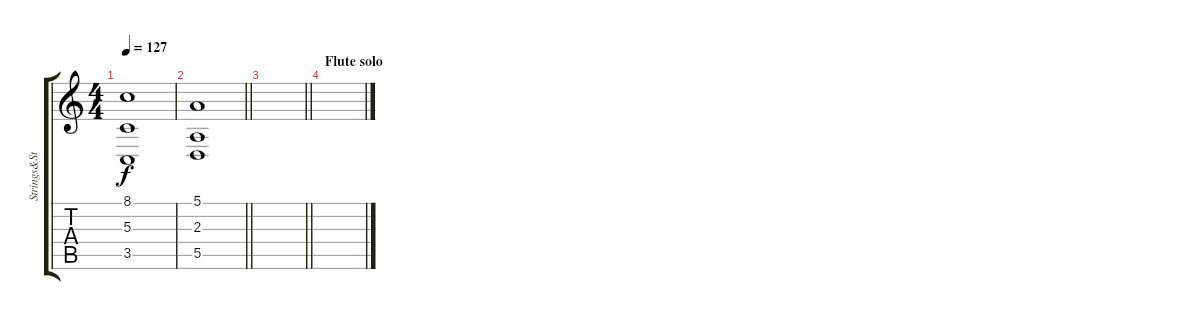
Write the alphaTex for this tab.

\track ("Strings&Stuff" "Strings&St") {instrument stringensemble1}
\staff {score tabs}
\tuning (E4 B3 G3 D3 A2 E2) {hide}
\ts (4 4)
\tempo 127
\clef g2
\ks c
(8.1 5.3 3.5).1{dy f} |
\barLineRight lightlight
(5.1 2.3 5.5).1 |
\barLineRight lightlight
|
\section ("" "Flute solo")
